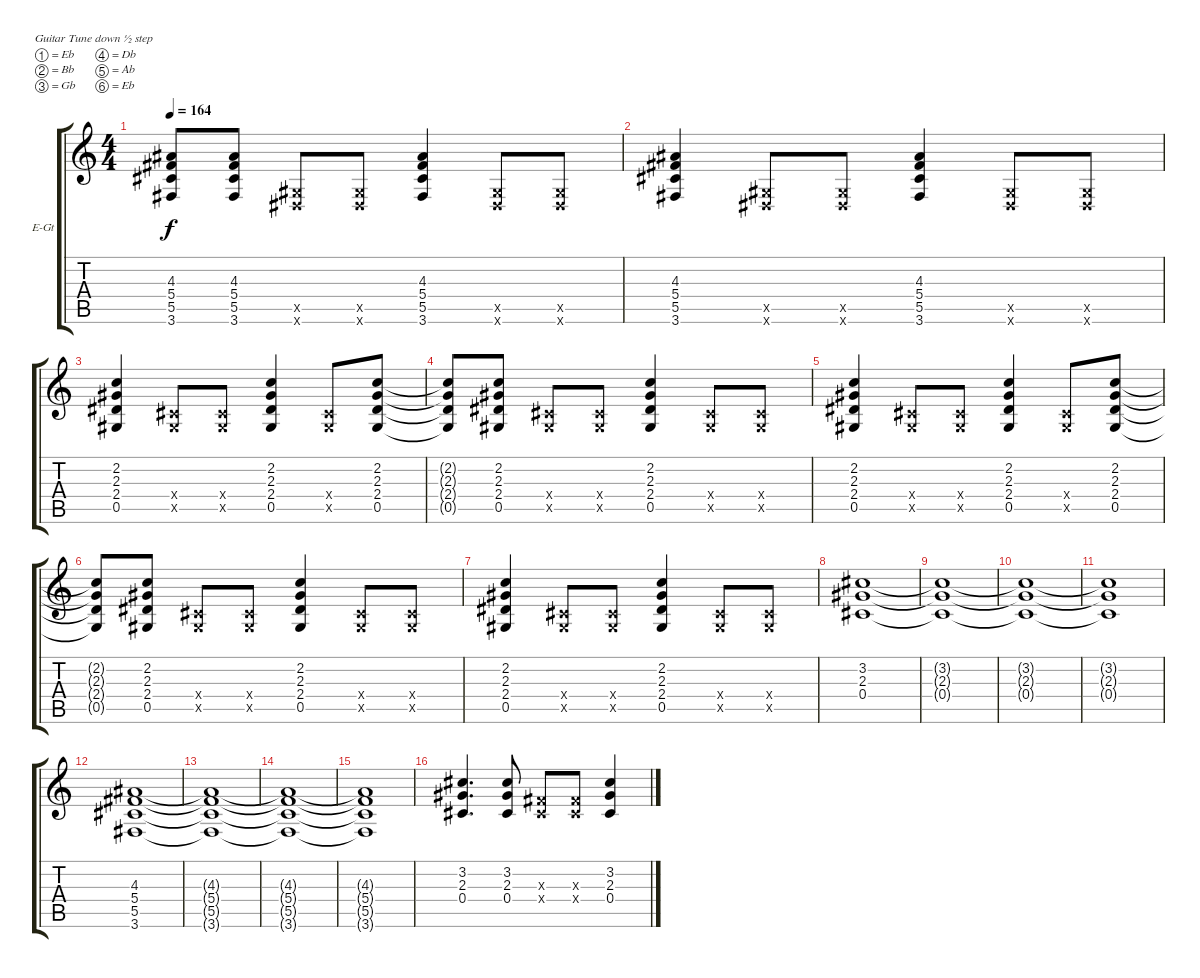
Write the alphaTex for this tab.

\bracketExtendMode groupsimilarinstruments
\firstSystemTrackNameOrientation horizontal
\otherSystemsTrackNameOrientation horizontal
\track ("Slash - Lead Guitar" "E-Gt") {instrument overdrivenguitar}
\staff {score tabs}
\tuning (Eb4 Bb3 Gb3 Db3 Ab2 Eb2)
\ts (4 4)
\tempo 164
\clef g2
\ks aminor
(4.3{t} 5.4{t} 5.5{t} 3.6{t}).8{dy f} (4.3 5.4 5.5 3.6).8 (0.5{x} 0.6{x}).8 (0.5{x} 0.6{x}).8 (4.3 5.4 5.5 3.6).4 (0.5{x} 0.6{x}).8 (0.5{x} 0.6{x}).8 |
(4.3 5.4 5.5 3.6).4 (0.5{x} 0.6{x}).8 (0.5{x} 0.6{x}).8 (4.3 5.4 5.5 3.6).4 (0.5{x} 0.6{x}).8 (0.5{x} 0.6{x}).8 |
(2.2 2.3 2.4 0.5).4 (0.4{x} 0.5{x}).8 (0.4{x} 0.5{x}).8 (2.2 2.3 2.4 0.5).4 (0.4{x} 0.5{x}).8 (2.2 2.3 2.4 0.5).8 |
(2.2{t} 2.3{t} 2.4{t} 0.5{t}).8 (2.2 2.3 2.4 0.5).8 (0.4{x} 0.5{x}).8 (0.4{x} 0.5{x}).8 (2.2 2.3 2.4 0.5).4 (0.4{x} 0.5{x}).8 (0.4{x} 0.5{x}).8 |
(2.2 2.3 2.4 0.5).4 (0.4{x} 0.5{x}).8 (0.4{x} 0.5{x}).8 (2.2 2.3 2.4 0.5).4 (0.4{x} 0.5{x}).8 (2.2 2.3 2.4 0.5).8 |
(2.2{t} 2.3{t} 2.4{t} 0.5{t}).8 (2.2 2.3 2.4 0.5).8 (0.4{x} 0.5{x}).8 (0.4{x} 0.5{x}).8 (2.2 2.3 2.4 0.5).4 (0.4{x} 0.5{x}).8 (0.4{x} 0.5{x}).8 |
(2.2 2.3 2.4 0.5).4 (0.4{x} 0.5{x}).8 (0.4{x} 0.5{x}).8 (2.2 2.3 2.4 0.5).4 (0.4{x} 0.5{x}).8 (0.4{x} 0.5{x}).8 |
(3.2 2.3 0.4).1 |
(3.2{t} 2.3{t} 0.4{t}).1 |
(3.2{t} 2.3{t} 0.4{t}).1 |
(3.2{t} 2.3{t} 0.4{t}).1 |
(4.3 5.4 5.5 3.6).1 |
(4.3{t} 5.4{t} 5.5{t} 3.6{t}).1 |
(4.3{t} 5.4{t} 5.5{t} 3.6{t}).1 |
(4.3{t} 5.4{t} 5.5{t} 3.6{t}).1 |
(3.2 2.3 0.4).4{d} (3.2 2.3 0.4).8 (0.3{x} 0.4{x}).8 (0.3{x} 0.4{x}).8 (3.2 2.3 0.4).4
